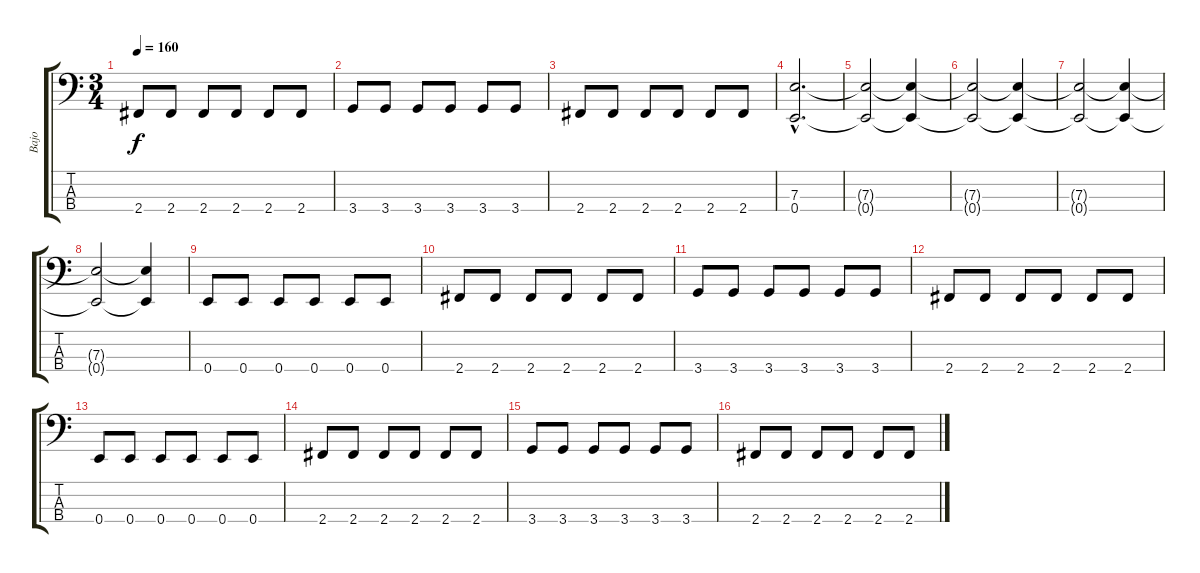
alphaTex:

\track ("Bajo" "Bajo") {instrument electricbasspick}
\staff {score tabs}
\tuning (G2 D2 A1 E1) {hide}
\ts (3 4)
\tempo 160
\clef f4
\ks c
2.4.8{dy f} 2.4.8 2.4.8 2.4.8 2.4.8 2.4.8 |
3.4.8 3.4.8 3.4.8 3.4.8 3.4.8 3.4.8 |
2.4.8 2.4.8 2.4.8 2.4.8 2.4.8 2.4.8 |
(7.3{hac} 0.4{hac}).2{d} |
(7.3{t} 0.4{t}).2 (7.3{t} 0.4{t}).4 |
(7.3{t} 0.4{t}).2 (7.3{t} 0.4{t}).4 |
(7.3{t} 0.4{t}).2 (7.3{t} 0.4{t}).4 |
(7.3{t} 0.4{t}).2 (7.3{t} 0.4{t}).4 |
0.4.8 0.4.8 0.4.8 0.4.8 0.4.8 0.4.8 |
2.4.8 2.4.8 2.4.8 2.4.8 2.4.8 2.4.8 |
3.4.8 3.4.8 3.4.8 3.4.8 3.4.8 3.4.8 |
2.4.8 2.4.8 2.4.8 2.4.8 2.4.8 2.4.8 |
0.4.8 0.4.8 0.4.8 0.4.8 0.4.8 0.4.8 |
2.4.8 2.4.8 2.4.8 2.4.8 2.4.8 2.4.8 |
3.4.8 3.4.8 3.4.8 3.4.8 3.4.8 3.4.8 |
2.4.8 2.4.8 2.4.8 2.4.8 2.4.8 2.4.8
